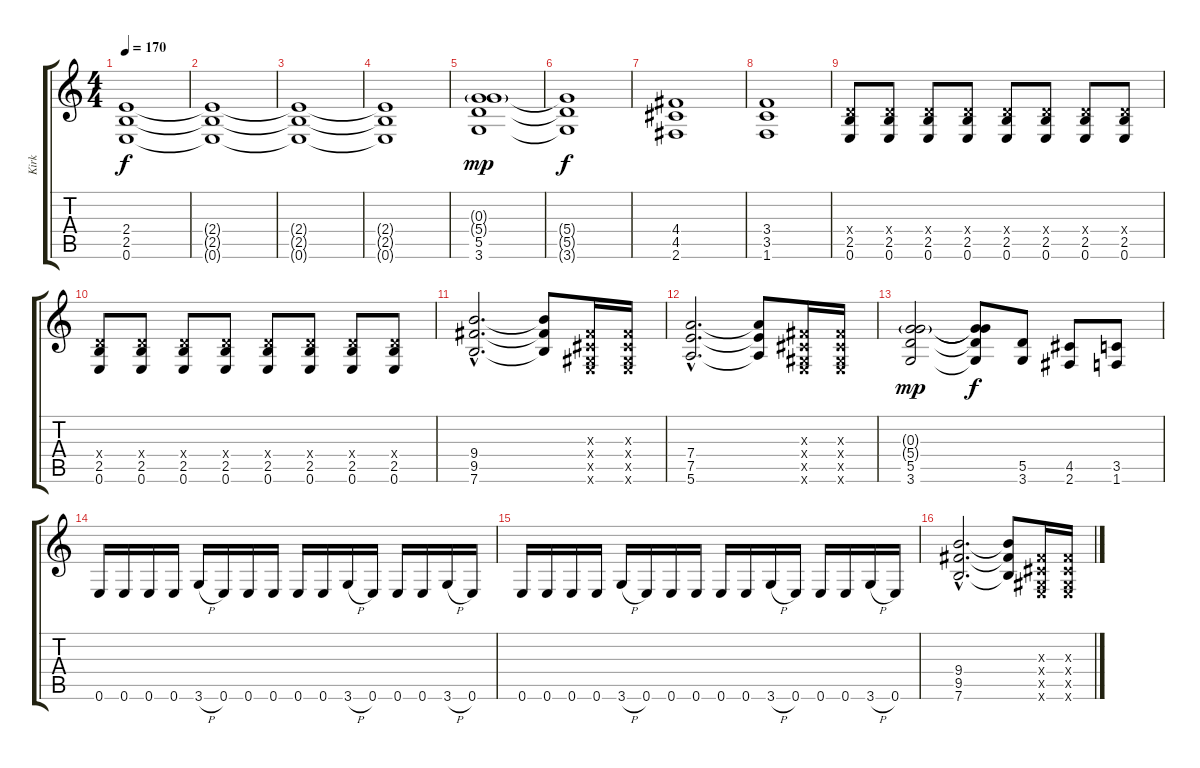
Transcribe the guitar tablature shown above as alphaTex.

\track ("Kirk" "Kirk") {instrument distortionguitar}
\staff {score tabs}
\tuning (E4 B3 G3 D3 A2 E2) {hide}
\ts (4 4)
\tempo 170
\clef g2
\ks c
(2.4 2.5 0.6).1{dy f} |
(2.4{t} 2.5{t} 0.6{t}).1 |
(2.4{t} 2.5{t} 0.6{t}).1 |
(2.4{t} 2.5{t} 0.6{t}).1 |
(0.3{g} 5.4{g} 5.5 3.6).1{dy mp} |
(5.4{t} 5.5{t} 3.6{t}).1{dy f} |
(4.4 4.5 2.6).1 |
(3.4 3.5 1.6).1 |
(0.4{x} 2.5 0.6).8 (0.4{x} 2.5 0.6).8 (0.4{x} 2.5 0.6).8 (0.4{x} 2.5 0.6).8 (0.4{x} 2.5 0.6).8 (0.4{x} 2.5 0.6).8 (0.4{x} 2.5 0.6).8 (0.4{x} 2.5 0.6).8 |
(0.4{x} 2.5 0.6).8 (0.4{x} 2.5 0.6).8 (0.4{x} 2.5 0.6).8 (0.4{x} 2.5 0.6).8 (0.4{x} 2.5 0.6).8 (0.4{x} 2.5 0.6).8 (0.4{x} 2.5 0.6).8 (0.4{x} 2.5 0.6).8 |
(9.4{hac} 9.5{hac} 7.6{hac}).2{d} (9.4{t} 9.5{t} 7.6{t}).8 (-1.3{x} -1.4{x} -1.5{x} 0.6{x}).16 (-1.3{x} -1.4{x} -1.5{x} 0.6{x}).16 |
(7.4{hac} 7.5{hac} 5.6{hac}).2{d} (7.4{t} 7.5{t} 5.6{t}).8 (-1.3{x} -1.4{x} -1.5{x} 0.6{x}).16 (-1.3{x} -1.4{x} -1.5{x} 0.6{x}).16 |
(0.3{g} 5.4{g} 5.5 3.6).2{dy mp} (0.3{t} 5.4{t} 5.5{t} 3.6{t}).8{dy f} (5.5 3.6).8 (4.5 2.6).8 (3.5 1.6).8 |
0.6.16 0.6.16 0.6.16 0.6.16 3.6{h}.16 0.6.16 0.6.16 0.6.16 0.6.16 0.6.16 3.6{h}.16 0.6.16 0.6.16 0.6.16 3.6{h}.16 0.6.16 |
0.6.16 0.6.16 0.6.16 0.6.16 3.6{h}.16 0.6.16 0.6.16 0.6.16 0.6.16 0.6.16 3.6{h}.16 0.6.16 0.6.16 0.6.16 3.6{h}.16 0.6.16 |
(9.4{hac} 9.5{hac} 7.6{hac}).2{d} (9.4{t} 9.5{t} 7.6{t}).8 (-1.3{x} -1.4{x} -1.5{x} 0.6{x}).16 (-1.3{x} -1.4{x} -1.5{x} 0.6{x}).16
